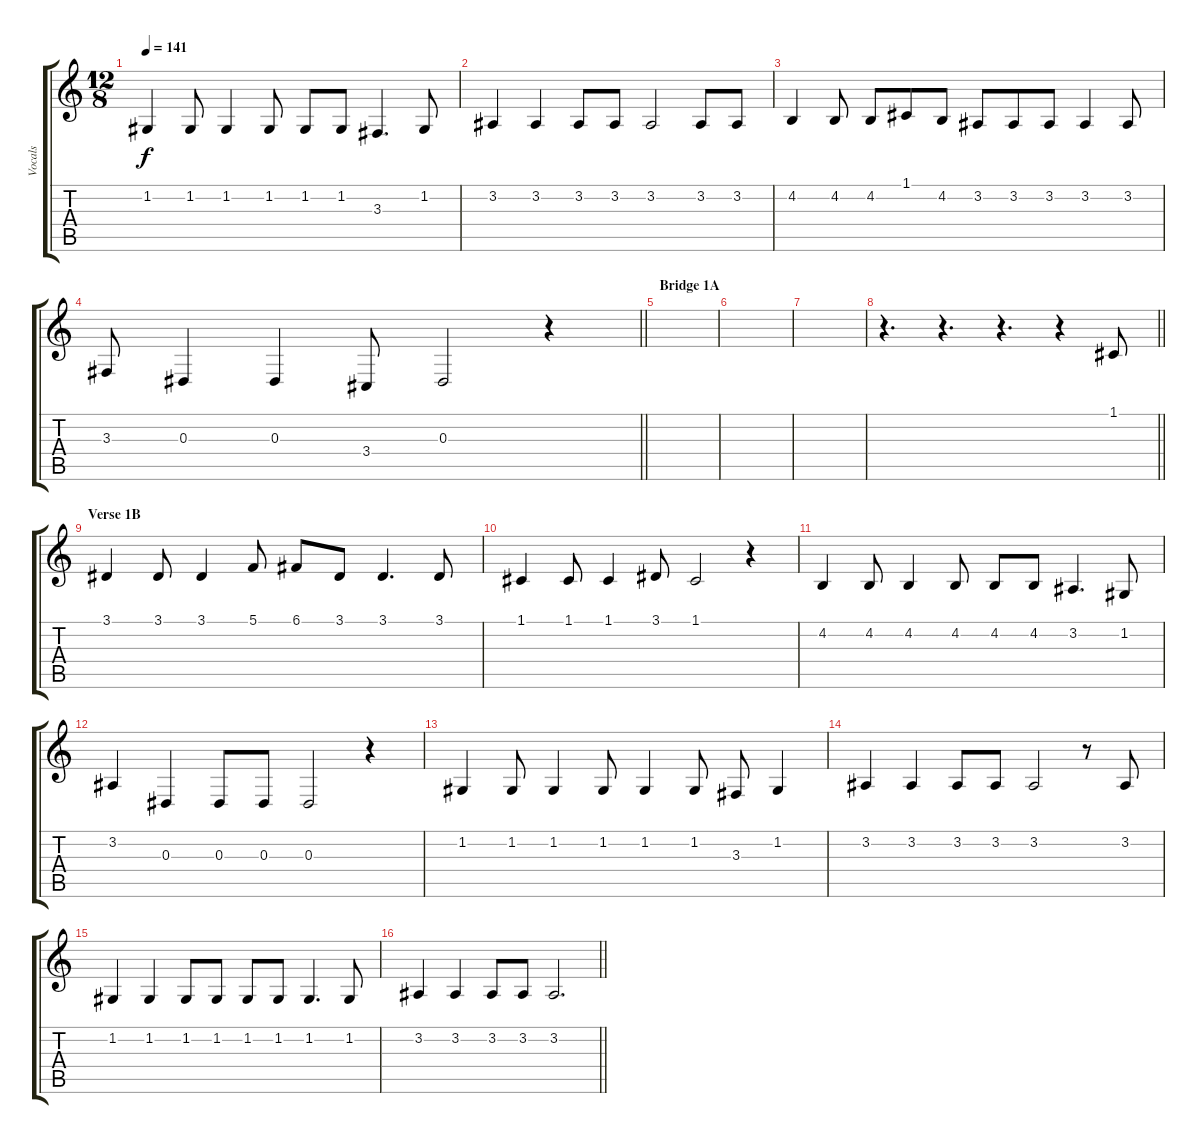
\track ("Vocals" "Vocals") {instrument lead6voice}
\staff {score tabs}
\tuning (C4 G3 Eb3 Bb2 F2 C2) {hide}
\ts (12 8)
\tempo 141
\clef g2
\ks c
1.2.4{dy f} 1.2.8 1.2.4 1.2.8 1.2.8 1.2.8 3.3.4{d} 1.2.8 |
3.2.4 3.2.4 3.2.8 3.2.8 3.2.2 3.2.8 3.2.8 |
4.2.4 4.2.8 4.2.8 1.1.8 4.2.8 3.2.8 3.2.8 3.2.8 3.2.4 3.2.8 |
\barLineRight lightlight
3.3.8 0.3.4 0.3.4 3.4.8 0.3.2 r.4 |
\section ("" "Bridge 1A")
|
|
|
\barLineRight lightlight
r.4{d} r.4{d} r.4{d} r.4 1.1.8 |
\section ("" "Verse 1B")
3.1.4 3.1.8 3.1.4 5.1.8 6.1.8 3.1.8 3.1.4{d} 3.1.8 |
1.1.4 1.1.8 1.1.4 3.1.8 1.1.2 r.4 |
4.2.4 4.2.8 4.2.4 4.2.8 4.2.8 4.2.8 3.2.4{d} 1.2.8 |
3.2.4 0.3.4 0.3.8 0.3.8 0.3.2 r.4 |
1.2.4 1.2.8 1.2.4 1.2.8 1.2.4 1.2.8 3.3.8 1.2.4 |
3.2.4 3.2.4 3.2.8 3.2.8 3.2.2 r.8 3.2.8 |
1.2.4 1.2.4 1.2.8 1.2.8 1.2.8 1.2.8 1.2.4{d} 1.2.8 |
\barLineRight lightlight
3.2.4 3.2.4 3.2.8 3.2.8 3.2.2{d}
